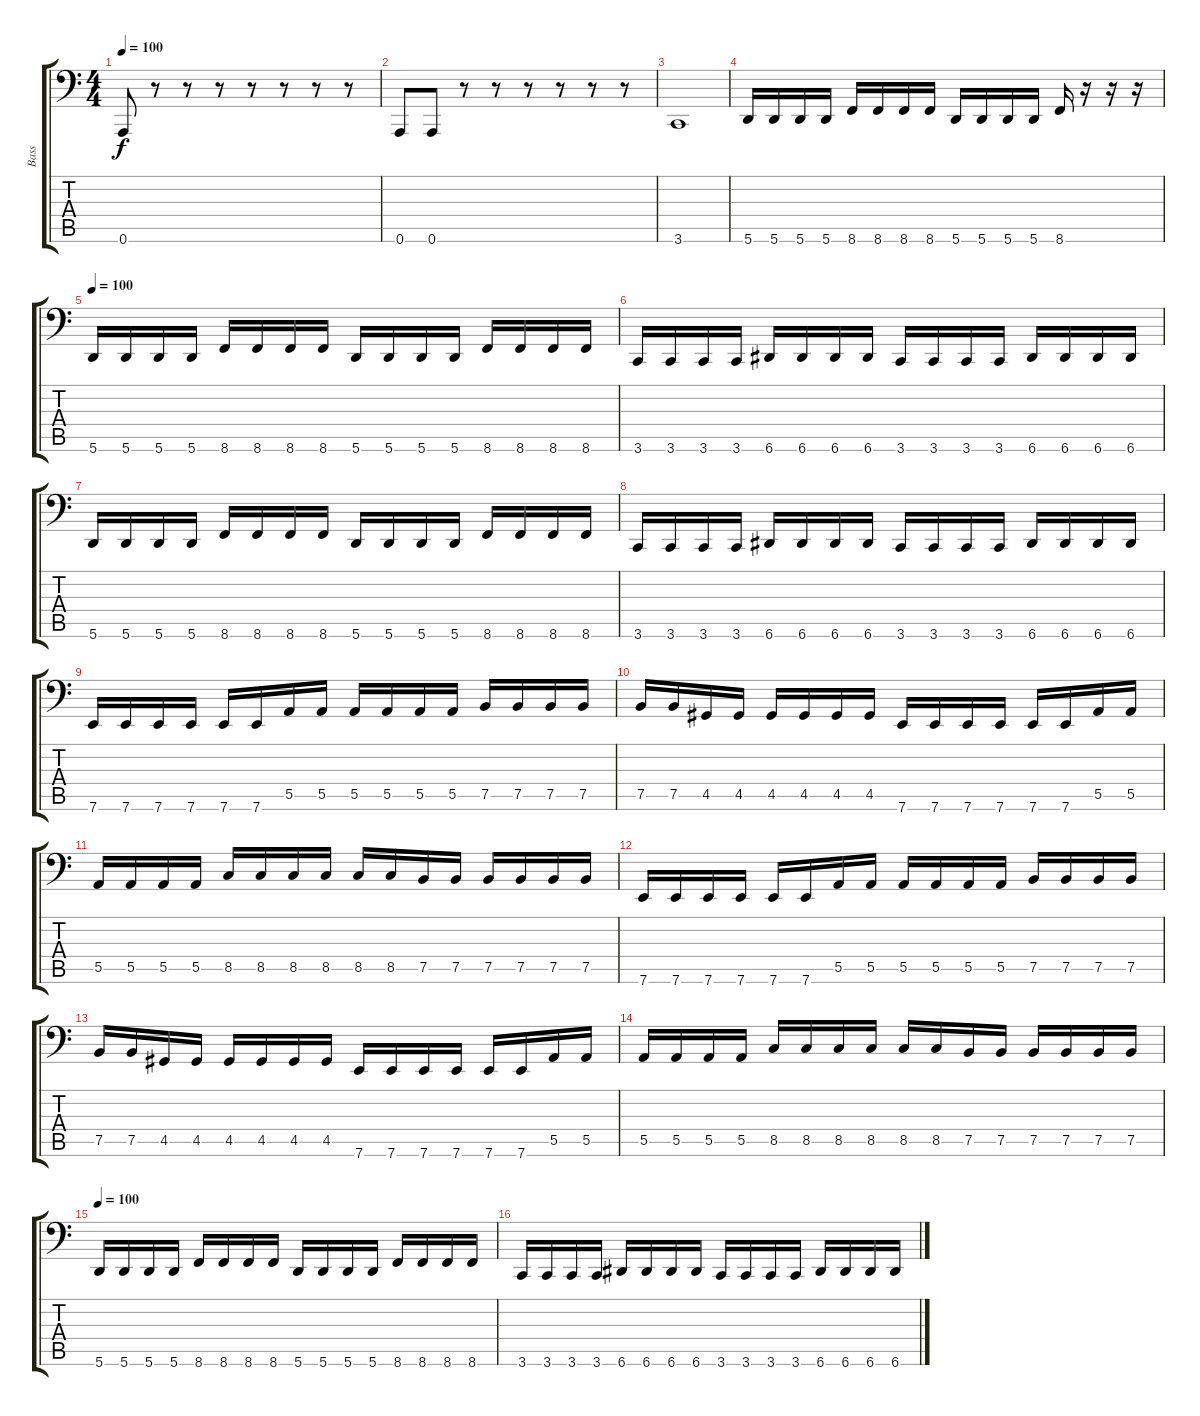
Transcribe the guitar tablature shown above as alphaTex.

\track ("Bass" "Bass") {instrument electricbassfinger}
\staff {score tabs}
\tuning (C3 G2 D2 A1 E1 A0) {hide}
\ts (4 4)
\tempo 100
\clef f4
\ks c
0.6.8{dy f} r.8 r.8 r.8 r.8 r.8 r.8 r.8 |
0.6.8 0.6.8 r.8 r.8 r.8 r.8 r.8 r.8 |
3.6.1 |
5.6.16 5.6.16 5.6.16 5.6.16 8.6.16 8.6.16 8.6.16 8.6.16 5.6.16 5.6.16 5.6.16 5.6.16 8.6.16 r.16 r.16 r.16 |
\tempo 100
5.6.16 5.6.16 5.6.16 5.6.16 8.6.16 8.6.16 8.6.16 8.6.16 5.6.16 5.6.16 5.6.16 5.6.16 8.6.16 8.6.16 8.6.16 8.6.16 |
3.6.16 3.6.16 3.6.16 3.6.16 6.6.16 6.6.16 6.6.16 6.6.16 3.6.16 3.6.16 3.6.16 3.6.16 6.6.16 6.6.16 6.6.16 6.6.16 |
5.6.16 5.6.16 5.6.16 5.6.16 8.6.16 8.6.16 8.6.16 8.6.16 5.6.16 5.6.16 5.6.16 5.6.16 8.6.16 8.6.16 8.6.16 8.6.16 |
3.6.16 3.6.16 3.6.16 3.6.16 6.6.16 6.6.16 6.6.16 6.6.16 3.6.16 3.6.16 3.6.16 3.6.16 6.6.16 6.6.16 6.6.16 6.6.16 |
7.6.16 7.6.16 7.6.16 7.6.16 7.6.16 7.6.16 5.5.16 5.5.16 5.5.16 5.5.16 5.5.16 5.5.16 7.5.16 7.5.16 7.5.16 7.5.16 |
7.5.16 7.5.16 4.5.16 4.5.16 4.5.16 4.5.16 4.5.16 4.5.16 7.6.16 7.6.16 7.6.16 7.6.16 7.6.16 7.6.16 5.5.16 5.5.16 |
5.5.16 5.5.16 5.5.16 5.5.16 8.5.16 8.5.16 8.5.16 8.5.16 8.5.16 8.5.16 7.5.16 7.5.16 7.5.16 7.5.16 7.5.16 7.5.16 |
7.6.16 7.6.16 7.6.16 7.6.16 7.6.16 7.6.16 5.5.16 5.5.16 5.5.16 5.5.16 5.5.16 5.5.16 7.5.16 7.5.16 7.5.16 7.5.16 |
7.5.16 7.5.16 4.5.16 4.5.16 4.5.16 4.5.16 4.5.16 4.5.16 7.6.16 7.6.16 7.6.16 7.6.16 7.6.16 7.6.16 5.5.16 5.5.16 |
5.5.16 5.5.16 5.5.16 5.5.16 8.5.16 8.5.16 8.5.16 8.5.16 8.5.16 8.5.16 7.5.16 7.5.16 7.5.16 7.5.16 7.5.16 7.5.16 |
\tempo 100
5.6.16 5.6.16 5.6.16 5.6.16 8.6.16 8.6.16 8.6.16 8.6.16 5.6.16 5.6.16 5.6.16 5.6.16 8.6.16 8.6.16 8.6.16 8.6.16 |
3.6.16 3.6.16 3.6.16 3.6.16 6.6.16 6.6.16 6.6.16 6.6.16 3.6.16 3.6.16 3.6.16 3.6.16 6.6.16 6.6.16 6.6.16 6.6.16
